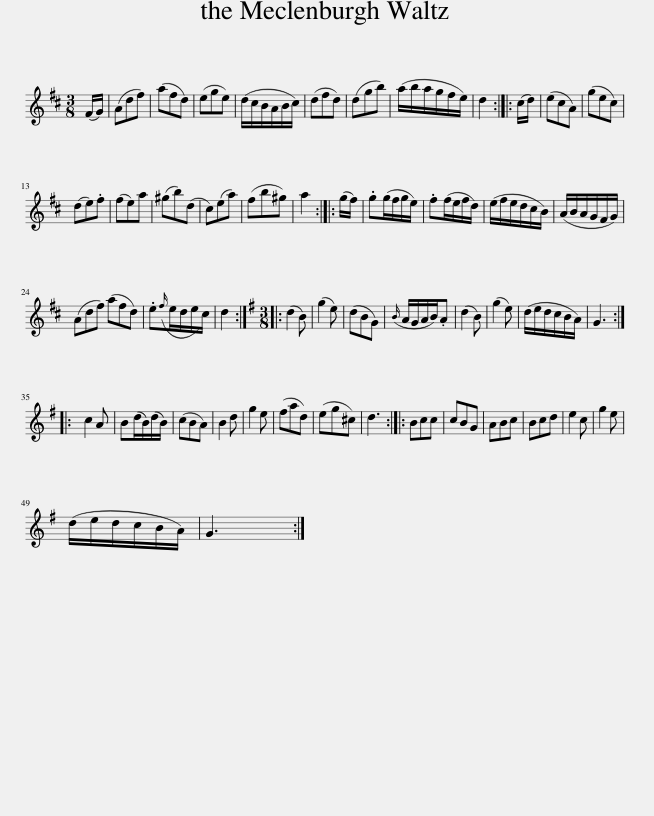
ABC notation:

X:1
L:1/8
M:3/8
I:linebreak $
K:D
V:1 treble
V:1
 (F/G/) | (Adf) | (afd) | (ege) | (d/c/B/A/B/c/) | %5
 (dfd) | (dgb) | (a/b/a/g/f/e/) | d2 :: (c/d/) | %10
 (ecA) | (gec) |$ (de).f | (fe)a | (^gb)(d | %15
 c)(ea) | (fb^g) | a2 :: (g/f/) | .g(g/f/g/e/) | %20
 .f(f/e/f/d/) | (e/f/e/d/c/B/) | (A/B/A/G/F/G/) |$ (Adf) (afd) | .e({f}e/d/e/c/) | %25
 d2 ::[K:G][M:3/8] (d2 B) | (g2 e) | (dBG) |({B} A/G/A/B/).A | %30
 (d2 B) | (g2 e) | (d/e/d/c/B/A/) | G3 ::$ c2 A | %35
 B(d/B/)(d/B/) | (cBA) | B2 d | g2 e | (fad) | %40
 (eg^c) | d3 :: Bcc | cBG | ABc | %45
 Bcd | e2 c | g2 e |$ (d/e/d/c/B/A/) | G3 :| %50
